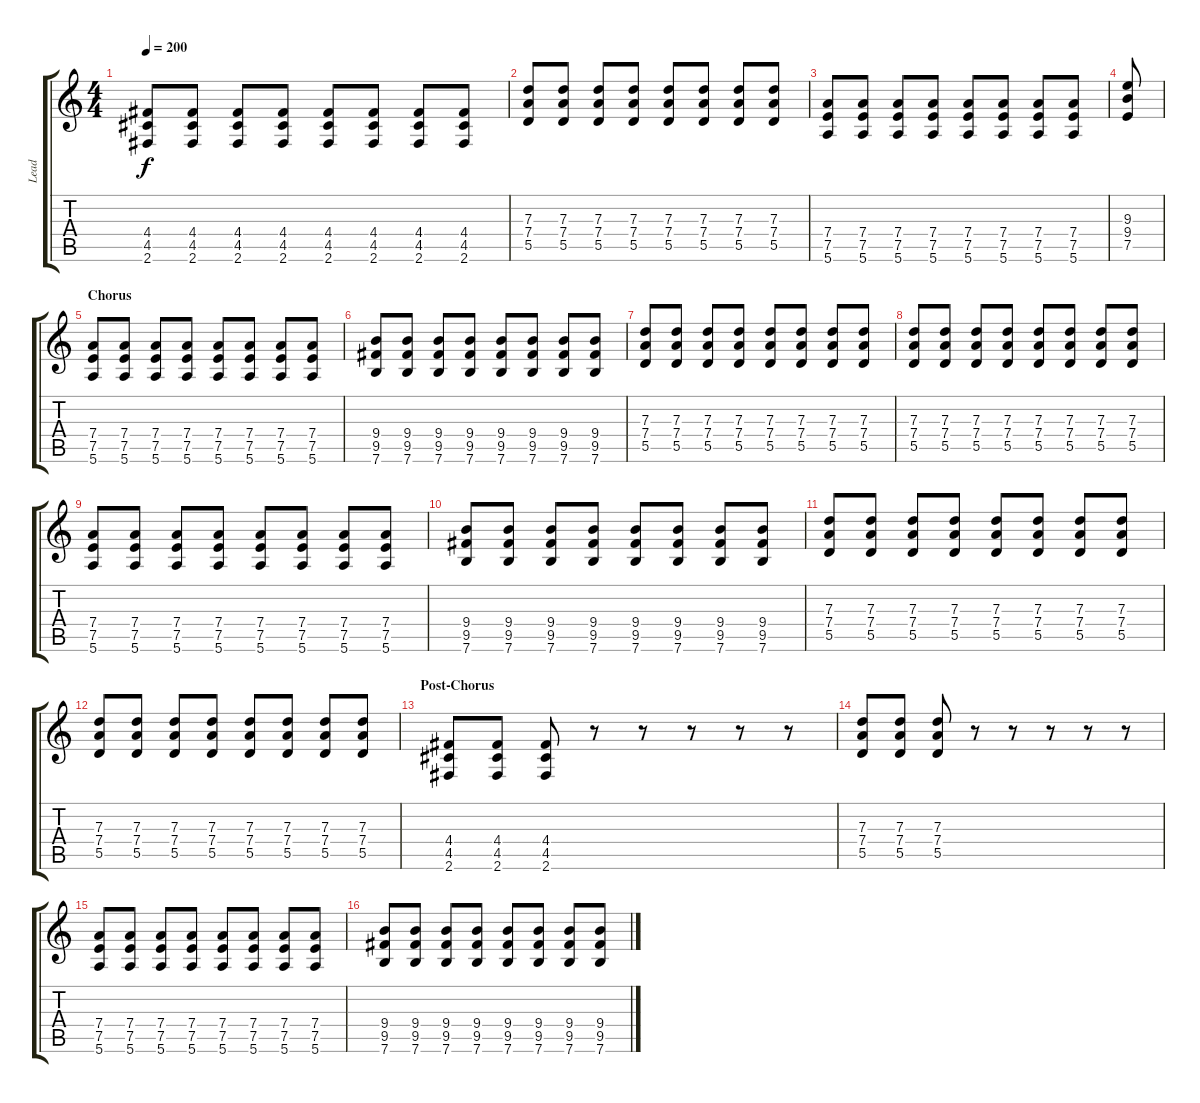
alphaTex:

\track ("Lead" "Lead") {instrument distortionguitar}
\staff {score tabs}
\tuning (E4 B3 G3 D3 A2 E2) {hide}
\ts (4 4)
\tempo 200
\clef g2
\ks c
(4.4 4.5 2.6).8{dy f} (4.4 4.5 2.6).8 (4.4 4.5 2.6).8 (4.4 4.5 2.6).8 (4.4 4.5 2.6).8 (4.4 4.5 2.6).8 (4.4 4.5 2.6).8 (4.4 4.5 2.6).8 |
(7.3 7.4 5.5).8 (7.3 7.4 5.5).8 (7.3 7.4 5.5).8 (7.3 7.4 5.5).8 (7.3 7.4 5.5).8 (7.3 7.4 5.5).8 (7.3 7.4 5.5).8 (7.3 7.4 5.5).8 |
(7.4 7.5 5.6).8 (7.4 7.5 5.6).8 (7.4 7.5 5.6).8 (7.4 7.5 5.6).8 (7.4 7.5 5.6).8 (7.4 7.5 5.6).8 (7.4 7.5 5.6).8 (7.4 7.5 5.6).8 |
(9.3 9.4 7.5).8 |
\section ("" "Chorus")
(7.4 7.5 5.6).8 (7.4 7.5 5.6).8 (7.4 7.5 5.6).8 (7.4 7.5 5.6).8 (7.4 7.5 5.6).8 (7.4 7.5 5.6).8 (7.4 7.5 5.6).8 (7.4 7.5 5.6).8 |
(9.4 9.5 7.6).8 (9.4 9.5 7.6).8 (9.4 9.5 7.6).8 (9.4 9.5 7.6).8 (9.4 9.5 7.6).8 (9.4 9.5 7.6).8 (9.4 9.5 7.6).8 (9.4 9.5 7.6).8 |
(7.3 7.4 5.5).8 (7.3 7.4 5.5).8 (7.3 7.4 5.5).8 (7.3 7.4 5.5).8 (7.3 7.4 5.5).8 (7.3 7.4 5.5).8 (7.3 7.4 5.5).8 (7.3 7.4 5.5).8 |
(7.3 7.4 5.5).8 (7.3 7.4 5.5).8 (7.3 7.4 5.5).8 (7.3 7.4 5.5).8 (7.3 7.4 5.5).8 (7.3 7.4 5.5).8 (7.3 7.4 5.5).8 (7.3 7.4 5.5).8 |
(7.4 7.5 5.6).8 (7.4 7.5 5.6).8 (7.4 7.5 5.6).8 (7.4 7.5 5.6).8 (7.4 7.5 5.6).8 (7.4 7.5 5.6).8 (7.4 7.5 5.6).8 (7.4 7.5 5.6).8 |
(9.4 9.5 7.6).8 (9.4 9.5 7.6).8 (9.4 9.5 7.6).8 (9.4 9.5 7.6).8 (9.4 9.5 7.6).8 (9.4 9.5 7.6).8 (9.4 9.5 7.6).8 (9.4 9.5 7.6).8 |
(7.3 7.4 5.5).8 (7.3 7.4 5.5).8 (7.3 7.4 5.5).8 (7.3 7.4 5.5).8 (7.3 7.4 5.5).8 (7.3 7.4 5.5).8 (7.3 7.4 5.5).8 (7.3 7.4 5.5).8 |
(7.3 7.4 5.5).8 (7.3 7.4 5.5).8 (7.3 7.4 5.5).8 (7.3 7.4 5.5).8 (7.3 7.4 5.5).8 (7.3 7.4 5.5).8 (7.3 7.4 5.5).8 (7.3 7.4 5.5).8 |
\section ("" "Post-Chorus")
(4.4 4.5 2.6).8 (4.4 4.5 2.6).8 (4.4 4.5 2.6).8 r.8 r.8 r.8 r.8 r.8 |
(7.3 7.4 5.5).8 (7.3 7.4 5.5).8 (7.3 7.4 5.5).8 r.8 r.8 r.8 r.8 r.8 |
(7.4 7.5 5.6).8 (7.4 7.5 5.6).8 (7.4 7.5 5.6).8 (7.4 7.5 5.6).8 (7.4 7.5 5.6).8 (7.4 7.5 5.6).8 (7.4 7.5 5.6).8 (7.4 7.5 5.6).8 |
(9.4 9.5 7.6).8 (9.4 9.5 7.6).8 (9.4 9.5 7.6).8 (9.4 9.5 7.6).8 (9.4 9.5 7.6).8 (9.4 9.5 7.6).8 (9.4 9.5 7.6).8 (9.4 9.5 7.6).8
